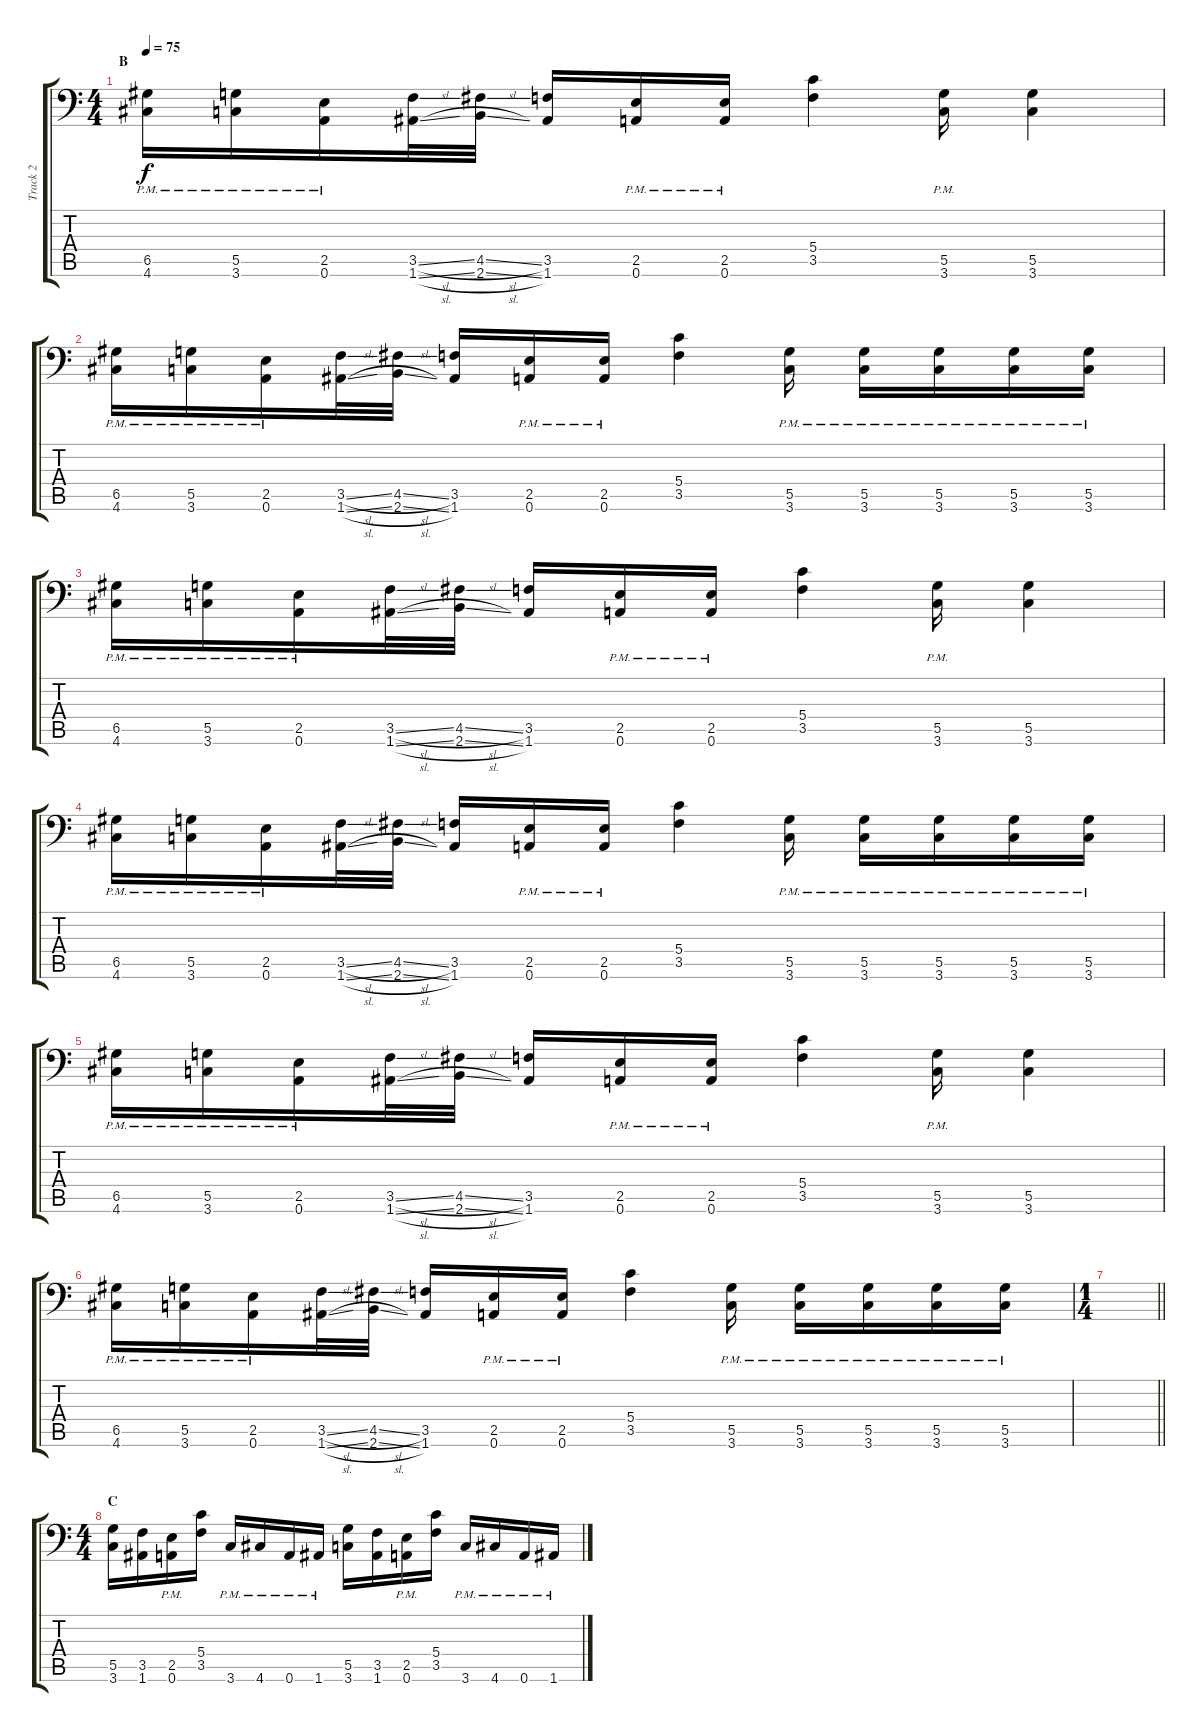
\track ("Track 2" "Track 2") {instrument distortionguitar}
\staff {score tabs}
\tuning (A3 E3 C3 G2 D2 A1) {hide}
\ts (4 4)
\section ("" "B")
\tempo 75
\clef f4
\ks c
(6.5{pm} 4.6{pm}).16{dy f} (5.5{pm} 3.6{pm}).16 (2.5{pm} 0.6{pm}).16 (3.5{sl} 1.6{sl}).32 (4.5{sl} 2.6{sl}).32 (3.5 1.6).16 (2.5{pm} 0.6{pm}).16 (2.5{pm} 0.6{pm}).16 (5.4 3.5).4 (5.5{pm} 3.6{pm}).16 (5.5 3.6).4 |
(6.5{pm} 4.6{pm}).16 (5.5{pm} 3.6{pm}).16 (2.5{pm} 0.6{pm}).16 (3.5{sl} 1.6{sl}).32 (4.5{sl} 2.6{sl}).32 (3.5 1.6).16 (2.5{pm} 0.6{pm}).16 (2.5{pm} 0.6{pm}).16 (5.4 3.5).4 (5.5{pm} 3.6{pm}).16 (5.5{pm} 3.6{pm}).16 (5.5{pm} 3.6{pm}).16 (5.5{pm} 3.6{pm}).16 (5.5{pm} 3.6{pm}).16 |
(6.5{pm} 4.6{pm}).16 (5.5{pm} 3.6{pm}).16 (2.5{pm} 0.6{pm}).16 (3.5{sl} 1.6{sl}).32 (4.5{sl} 2.6{sl}).32 (3.5 1.6).16 (2.5{pm} 0.6{pm}).16 (2.5{pm} 0.6{pm}).16 (5.4 3.5).4 (5.5{pm} 3.6{pm}).16 (5.5 3.6).4 |
(6.5{pm} 4.6{pm}).16 (5.5{pm} 3.6{pm}).16 (2.5{pm} 0.6{pm}).16 (3.5{sl} 1.6{sl}).32 (4.5{sl} 2.6{sl}).32 (3.5 1.6).16 (2.5{pm} 0.6{pm}).16 (2.5{pm} 0.6{pm}).16 (5.4 3.5).4 (5.5{pm} 3.6{pm}).16 (5.5{pm} 3.6{pm}).16 (5.5{pm} 3.6{pm}).16 (5.5{pm} 3.6{pm}).16 (5.5{pm} 3.6{pm}).16 |
(6.5{pm} 4.6{pm}).16 (5.5{pm} 3.6{pm}).16 (2.5{pm} 0.6{pm}).16 (3.5{sl} 1.6{sl}).32 (4.5{sl} 2.6{sl}).32 (3.5 1.6).16 (2.5{pm} 0.6{pm}).16 (2.5{pm} 0.6{pm}).16 (5.4 3.5).4 (5.5{pm} 3.6{pm}).16 (5.5 3.6).4 |
(6.5{pm} 4.6{pm}).16 (5.5{pm} 3.6{pm}).16 (2.5{pm} 0.6{pm}).16 (3.5{sl} 1.6{sl}).32 (4.5{sl} 2.6{sl}).32 (3.5 1.6).16 (2.5{pm} 0.6{pm}).16 (2.5{pm} 0.6{pm}).16 (5.4 3.5).4 (5.5{pm} 3.6{pm}).16 (5.5{pm} 3.6{pm}).16 (5.5{pm} 3.6{pm}).16 (5.5{pm} 3.6{pm}).16 (5.5{pm} 3.6{pm}).16 |
\ts (1 4)
\barLineRight lightlight
|
\ts (4 4)
\section ("" "C")
(5.5 3.6).16 (3.5 1.6).16 (2.5{pm} 0.6{pm}).16 (5.4 3.5).16 3.6{pm}.16 4.6{pm}.16 0.6{pm}.16 1.6{pm}.16 (5.5 3.6).16 (3.5 1.6).16 (2.5{pm} 0.6{pm}).16 (5.4 3.5).16 3.6{pm}.16 4.6{pm}.16 0.6{pm}.16 1.6{pm}.16
